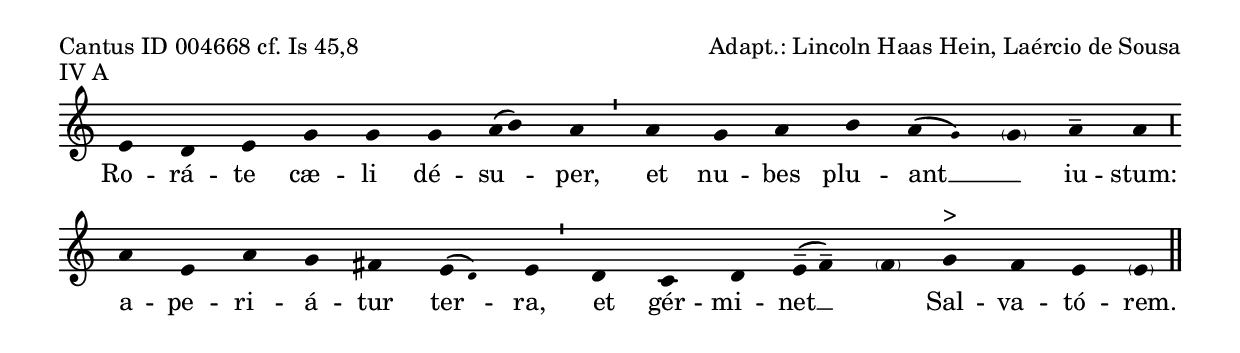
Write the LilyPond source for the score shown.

\version "2.24.1"

\include "gregorian.ly"
\include "../../../modules/lilypond/neums.ily"
\include "../../../modules/lilypond/layout.ily"
\include "../../../modules/lilypond/lyrics.ily"
\include "../../../modules/lilypond/symbols.ily"

antiphonChant = \relative c'' {
  \AntiphonSignature
  \C a g a c c c \CC d e \C d
  \divisioMinima
  d c d e \CL d c \Cp c \E d \C d
  \divisioMaior
  d a d c b \CL a g \C a
  \divisioMinima
  g f g \EE a bes \Cp bes \Ldim c \C bes \C a \Cp a
  \finalis
}

antiphonLyrics = \lyricmode {
  Ro -- rá -- te cæ -- li dé -- su -- per,
  et nu -- bes plu -- ant __ _ iu -- stum:
  a -- pe -- ri -- á -- tur ter -- ra,
  et gér -- mi -- net __ "" Sal -- va -- tó -- rem.
}

antiphonLyricsPt = \lyricmode {
  Or -- va -- lhai, ó céus, do al -- to
  e~as nu -- vens cho -- vam __ o jus -- to;
  que se a -- bra a ter -- ra
  e ger -- mi -- ne __ o Sal -- va -- dor.
}

\GregorianTranscriptionLayout

\header {
  meter = "Cantus ID 004668 cf. Is 45,8"
  arranger = "Adapt.: Lincoln Haas Hein, Laércio de Sousa"
}

\score {
  \header {
    piece = "IV A"
  }

  \new GregorianTranscriptionStaff <<
    \new GregorianTranscriptionVoice = "antiphon" {
      \transpose c g, \antiphonChant
    }

    \new GregorianTranscriptionLyrics \lyricsto "antiphon" \antiphonLyrics
    \new GregorianTranscriptionAltLyrics \lyricsto "antiphon" \antiphonLyricsPt
  >>
}